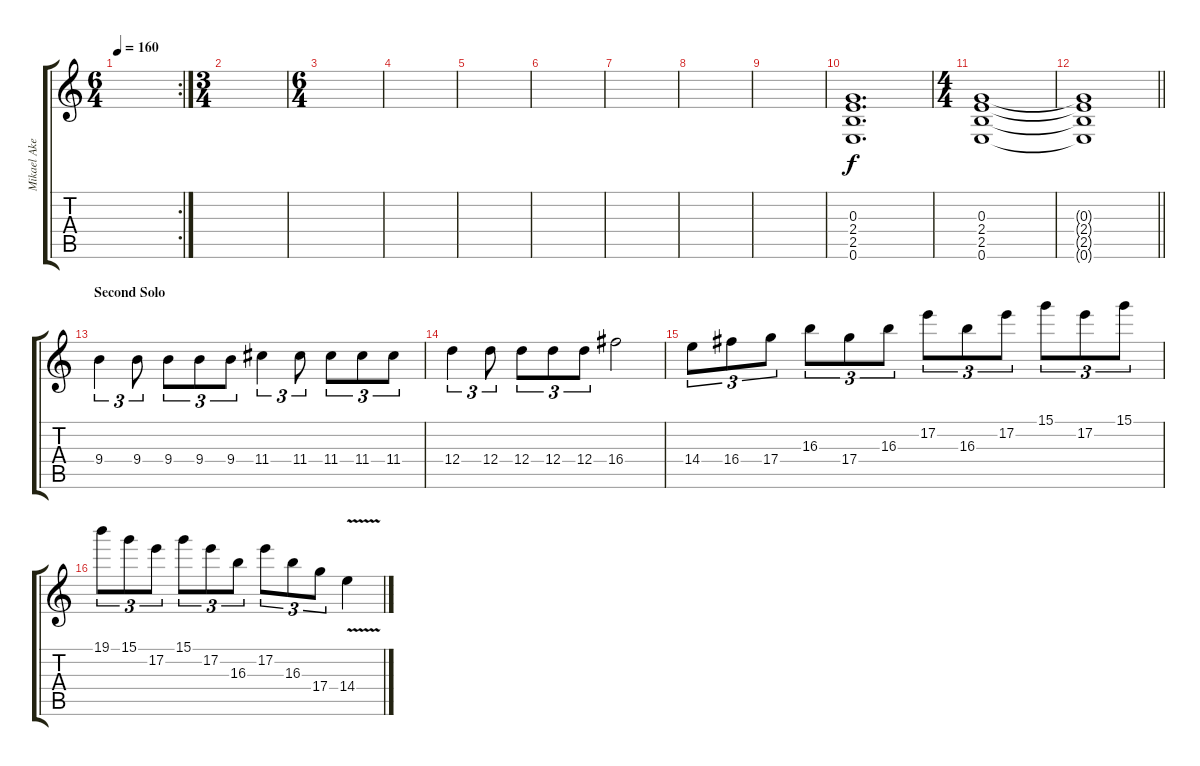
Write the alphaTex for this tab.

\track ("Mikael Akerfeldt" "Mikael Ake") {instrument distortionguitar}
\staff {score tabs}
\tuning (E4 B3 G3 D3 A2 E2) {hide}
\rc 2
\ts (6 4)
\tempo 160
\clef g2
\ks c
|
\ts (3 4)
|
\ts (6 4)
|
|
|
|
|
|
|
(0.3 2.4 2.5 0.6).1{d dy f volume 16} |
\ts (4 4)
(0.3 2.4 2.5 0.6).1 |
\barLineRight lightlight
(0.3{t} 2.4{t} 2.5{t} 0.6{t}).1 |
\section ("" "Second Solo")
9.4.4{tu (3 2)} 9.4.8{tu (3 2)} 9.4.8{tu (3 2)} 9.4.8{tu (3 2)} 9.4.8{tu (3 2)} 11.4.4{tu (3 2)} 11.4.8{tu (3 2)} 11.4.8{tu (3 2)} 11.4.8{tu (3 2)} 11.4.8{tu (3 2)} |
12.4.4{tu (3 2)} 12.4.8{tu (3 2)} 12.4.8{tu (3 2)} 12.4.8{tu (3 2)} 12.4.8{tu (3 2)} 16.4.2 |
14.4.8{tu (3 2)} 16.4.8{tu (3 2)} 17.4.8{tu (3 2)} 16.3.8{tu (3 2)} 17.4.8{tu (3 2)} 16.3.8{tu (3 2)} 17.2.8{tu (3 2)} 16.3.8{tu (3 2)} 17.2.8{tu (3 2)} 15.1.8{tu (3 2)} 17.2.8{tu (3 2)} 15.1.8{tu (3 2)} |
19.1.8{tu (3 2)} 15.1.8{tu (3 2)} 17.2.8{tu (3 2)} 15.1.8{tu (3 2)} 17.2.8{tu (3 2)} 16.3.8{tu (3 2)} 17.2.8{tu (3 2)} 16.3.8{tu (3 2)} 17.4.8{tu (3 2)} 14.4{v}.4
